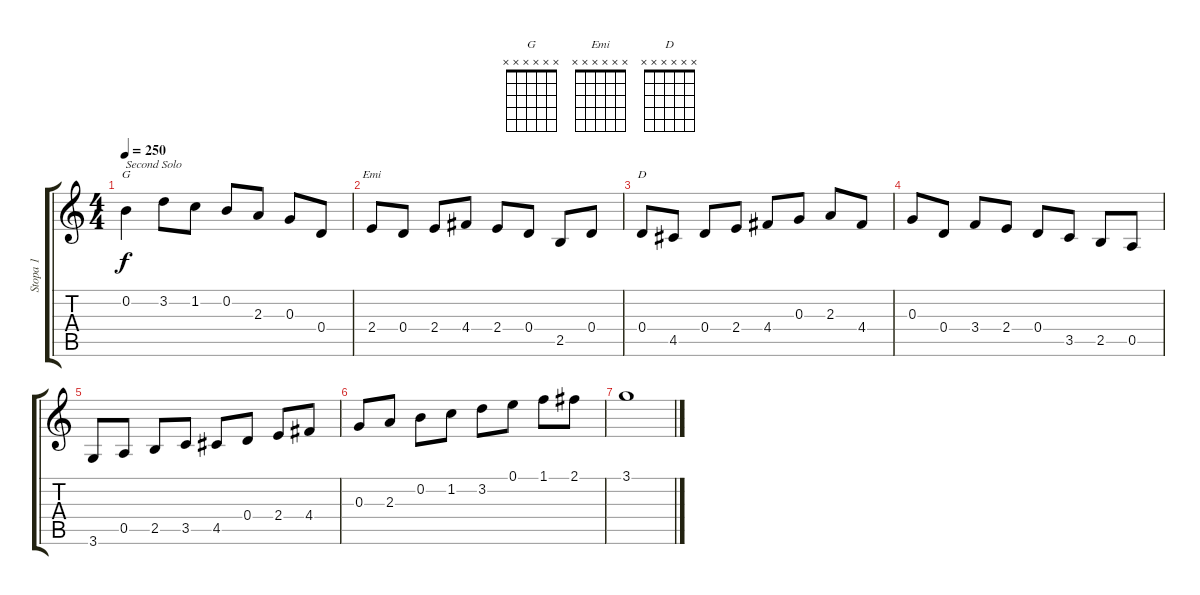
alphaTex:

\track ("Stopa 1" "Stopa 1") {instrument acousticguitarnylon}
\staff {score tabs}
\tuning (E4 B3 G3 D3 A2 E2) {hide}
\chord ("G" x x x x x x)
\chord ("Emi" x x x x x x)
\chord ("D" x x x x x x)
\ts (4 4)
\tempo 250
\clef g2
\ks c
0.2.4{ch "G" txt "Second Solo" dy f} 3.2.8 1.2.8 0.2.8 2.3.8 0.3.8 0.4.8 |
2.4.8{ch "Emi"} 0.4.8 2.4.8 4.4.8 2.4.8 0.4.8 2.5.8 0.4.8 |
0.4.8{ch "D"} 4.5.8 0.4.8 2.4.8 4.4.8 0.3.8 2.3.8 4.4.8 |
0.3.8 0.4.8 3.4.8 2.4.8 0.4.8 3.5.8 2.5.8 0.5.8 |
3.6.8 0.5.8 2.5.8 3.5.8 4.5.8 0.4.8 2.4.8 4.4.8 |
0.3.8 2.3.8 0.2.8 1.2.8 3.2.8 0.1.8 1.1.8 2.1.8 |
3.1.1
